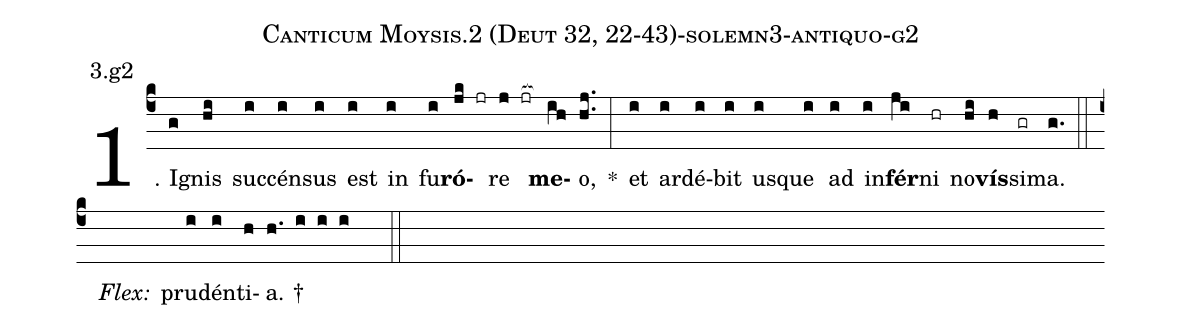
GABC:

name: Canticum Moysis.2 (Deut 32, 22-43)-solemn3-antiquo-g2;
annotation: 3.g2;
%%
(c4)1. I(g)gnis(hi) suc(i)cén(i)sus(i) est(i) in(i) fu(i)<b>ró</b>(jk jr)re(j jr[ocb:1{]) <b>me</b>(ih[ocb:0}])o,(hj..) *(:) et(i) ar(i)dé(i)bit(i) us(i)que(i) ad(i) in(i)<b>fér</b>(ji)ni(hr) no(hi)<b>vís</b>(h)si(gr)ma.(g.) (::)
<i>Flex:</i>()  pru(i)dén(i)ti(h)a. †(h. i i i  ::)
